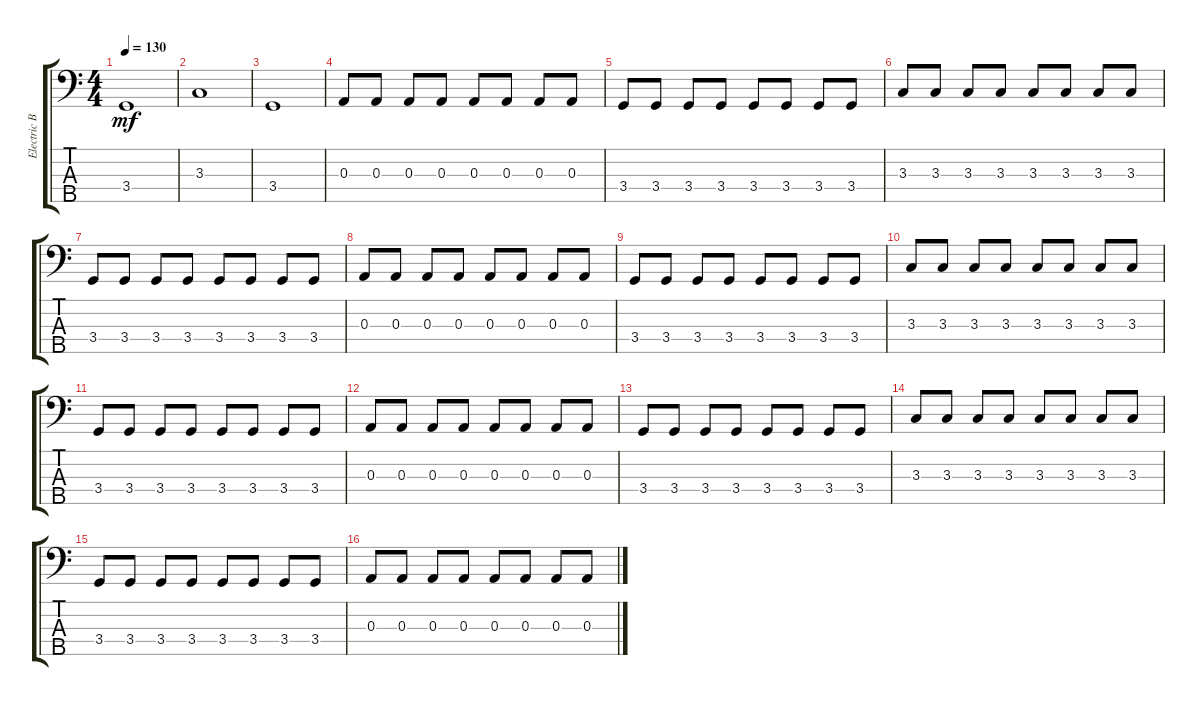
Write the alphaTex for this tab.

\track ("Electric Bass" "Electric B") {instrument electricbassfinger}
\staff {score tabs}
\tuning (G2 D2 A1 E1 B0) {hide}
\ts (4 4)
\tempo 130
\clef f4
\ks c
3.4.1{dy mf} |
3.3.1 |
3.4.1 |
0.3.8 0.3.8 0.3.8 0.3.8 0.3.8 0.3.8 0.3.8 0.3.8 |
3.4.8 3.4.8 3.4.8 3.4.8 3.4.8 3.4.8 3.4.8 3.4.8 |
3.3.8 3.3.8 3.3.8 3.3.8 3.3.8 3.3.8 3.3.8 3.3.8 |
3.4.8 3.4.8 3.4.8 3.4.8 3.4.8 3.4.8 3.4.8 3.4.8 |
0.3.8 0.3.8 0.3.8 0.3.8 0.3.8 0.3.8 0.3.8 0.3.8 |
3.4.8 3.4.8 3.4.8 3.4.8 3.4.8 3.4.8 3.4.8 3.4.8 |
3.3.8 3.3.8 3.3.8 3.3.8 3.3.8 3.3.8 3.3.8 3.3.8 |
3.4.8 3.4.8 3.4.8 3.4.8 3.4.8 3.4.8 3.4.8 3.4.8 |
0.3.8 0.3.8 0.3.8 0.3.8 0.3.8 0.3.8 0.3.8 0.3.8 |
3.4.8 3.4.8 3.4.8 3.4.8 3.4.8 3.4.8 3.4.8 3.4.8 |
3.3.8 3.3.8 3.3.8 3.3.8 3.3.8 3.3.8 3.3.8 3.3.8 |
3.4.8 3.4.8 3.4.8 3.4.8 3.4.8 3.4.8 3.4.8 3.4.8 |
0.3.8 0.3.8 0.3.8 0.3.8 0.3.8 0.3.8 0.3.8 0.3.8
